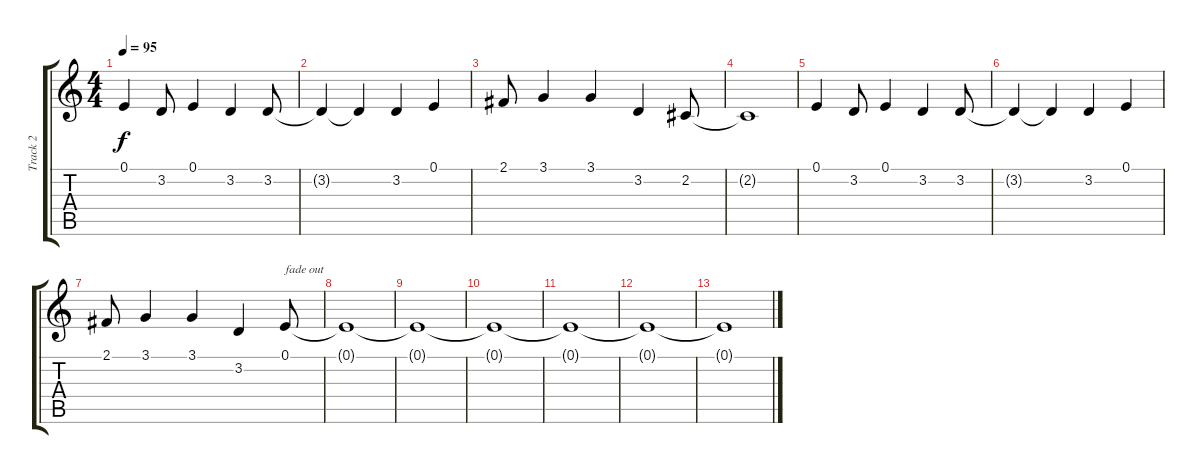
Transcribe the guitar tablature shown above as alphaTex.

\track ("Track 2" "Track 2") {instrument cello}
\staff {score tabs}
\tuning (E4 B3 G3 D3 A2 E2) {hide}
\ts (4 4)
\tempo 95
\clef g2
\ks c
0.1.4{dy f} 3.2.8 0.1.4 3.2.4 3.2.8 |
3.2{t}.4 3.2{t}.4 3.2.4 0.1.4 |
2.1.8 3.1.4 3.1.4 3.2.4 2.2.8 |
2.2{t}.1 |
0.1.4 3.2.8 0.1.4 3.2.4 3.2.8 |
3.2{t}.4 3.2{t}.4 3.2.4 0.1.4 |
2.1.8 3.1.4 3.1.4 3.2.4 0.1.8{txt "fade out"} |
0.1{t}.1 |
0.1{t}.1{volume 10} |
0.1{t}.1{volume 8} |
0.1{t}.1{volume 6} |
0.1{t}.1{volume 4} |
0.1{t}.1{volume 2}
